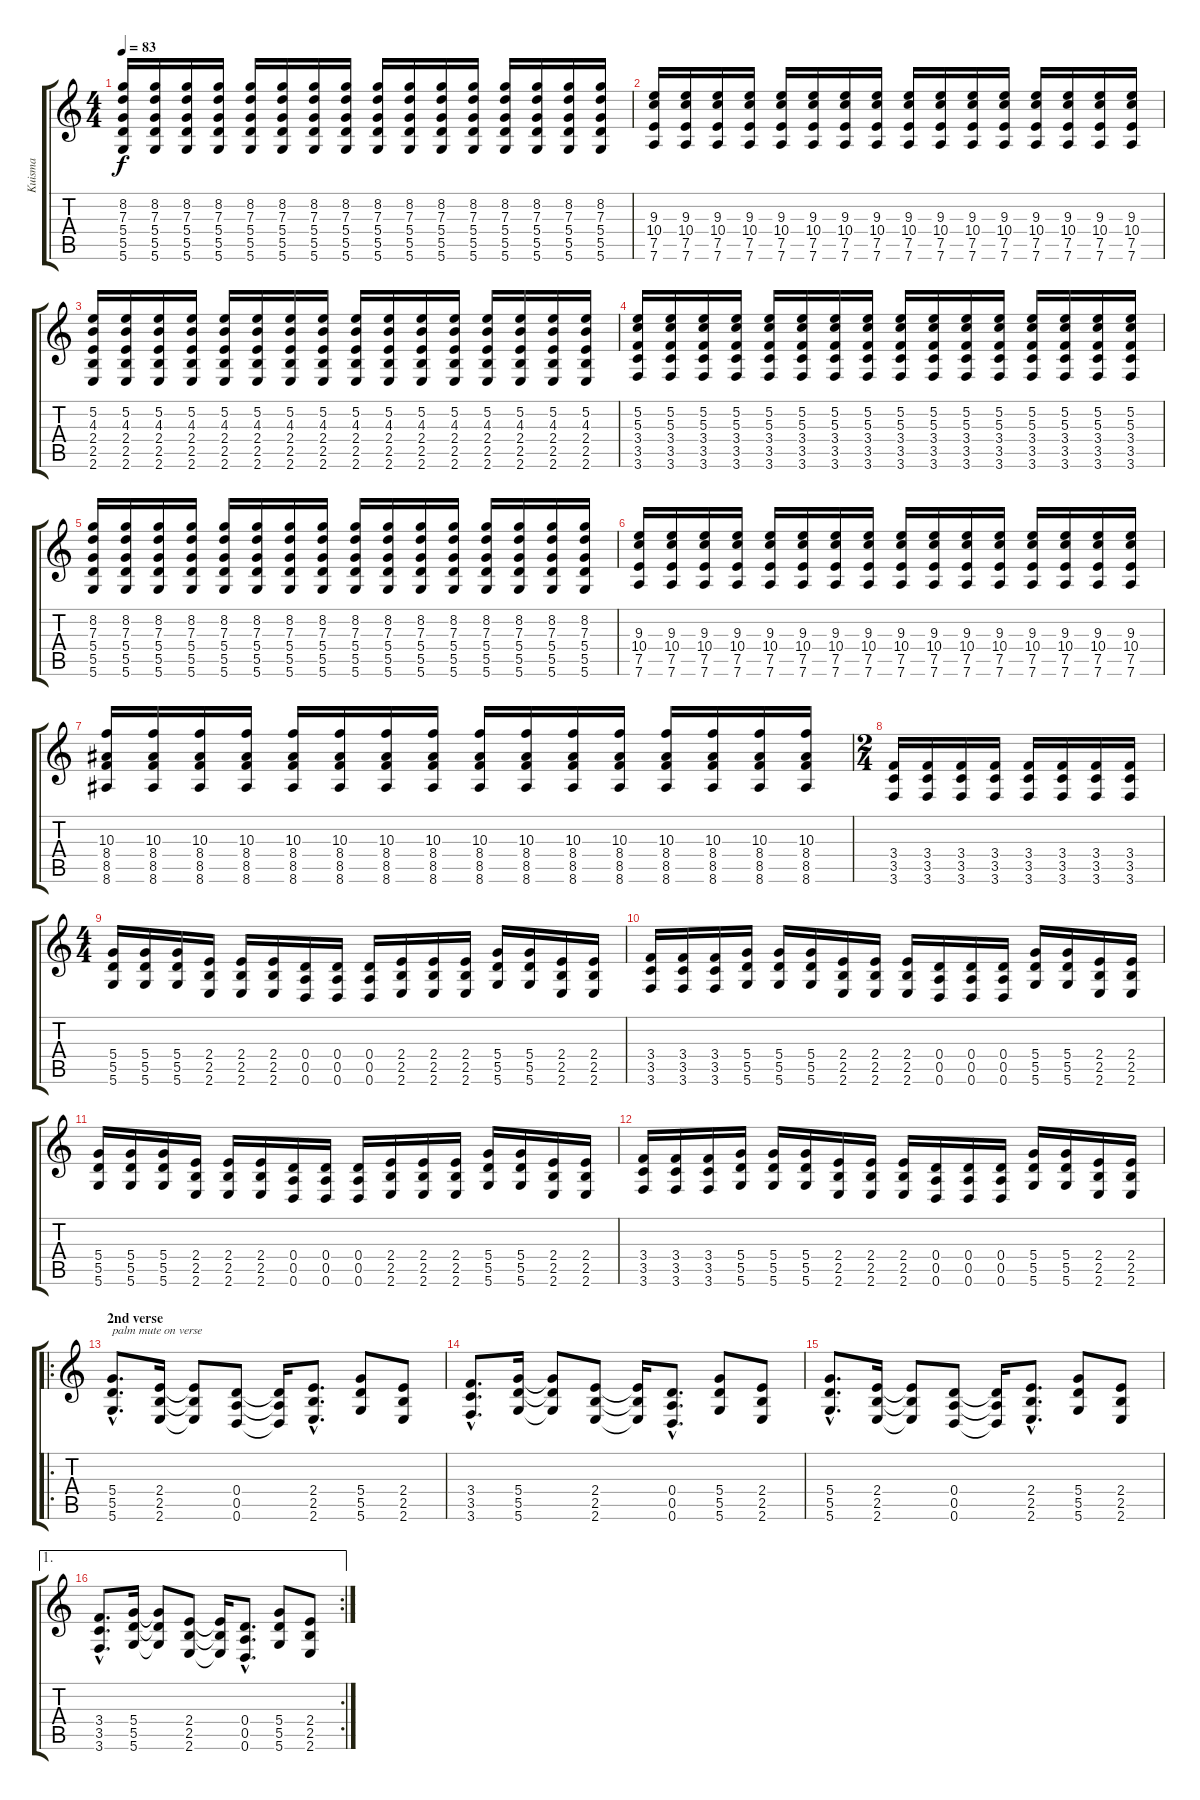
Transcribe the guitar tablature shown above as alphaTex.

\track ("Kuisma" "Kuisma") {instrument distortionguitar}
\staff {score tabs}
\tuning (E4 B3 G3 D3 A2 D2) {hide}
\ts (4 4)
\tempo 83
\clef g2
\ks c
(8.2 7.3 5.4 5.5 5.6).16{dy f} (8.2 7.3 5.4 5.5 5.6).16 (8.2 7.3 5.4 5.5 5.6).16 (8.2 7.3 5.4 5.5 5.6).16 (8.2 7.3 5.4 5.5 5.6).16 (8.2 7.3 5.4 5.5 5.6).16 (8.2 7.3 5.4 5.5 5.6).16 (8.2 7.3 5.4 5.5 5.6).16 (8.2 7.3 5.4 5.5 5.6).16 (8.2 7.3 5.4 5.5 5.6).16 (8.2 7.3 5.4 5.5 5.6).16 (8.2 7.3 5.4 5.5 5.6).16 (8.2 7.3 5.4 5.5 5.6).16 (8.2 7.3 5.4 5.5 5.6).16 (8.2 7.3 5.4 5.5 5.6).16 (8.2 7.3 5.4 5.5 5.6).16 |
(9.3 10.4 7.5 7.6).16 (9.3 10.4 7.5 7.6).16 (9.3 10.4 7.5 7.6).16 (9.3 10.4 7.5 7.6).16 (9.3 10.4 7.5 7.6).16 (9.3 10.4 7.5 7.6).16 (9.3 10.4 7.5 7.6).16 (9.3 10.4 7.5 7.6).16 (9.3 10.4 7.5 7.6).16 (9.3 10.4 7.5 7.6).16 (9.3 10.4 7.5 7.6).16 (9.3 10.4 7.5 7.6).16 (9.3 10.4 7.5 7.6).16 (9.3 10.4 7.5 7.6).16 (9.3 10.4 7.5 7.6).16 (9.3 10.4 7.5 7.6).16 |
(5.2 4.3 2.4 2.5 2.6).16 (5.2 4.3 2.4 2.5 2.6).16 (5.2 4.3 2.4 2.5 2.6).16 (5.2 4.3 2.4 2.5 2.6).16 (5.2 4.3 2.4 2.5 2.6).16 (5.2 4.3 2.4 2.5 2.6).16 (5.2 4.3 2.4 2.5 2.6).16 (5.2 4.3 2.4 2.5 2.6).16 (5.2 4.3 2.4 2.5 2.6).16 (5.2 4.3 2.4 2.5 2.6).16 (5.2 4.3 2.4 2.5 2.6).16 (5.2 4.3 2.4 2.5 2.6).16 (5.2 4.3 2.4 2.5 2.6).16 (5.2 4.3 2.4 2.5 2.6).16 (5.2 4.3 2.4 2.5 2.6).16 (5.2 4.3 2.4 2.5 2.6).16 |
(5.2 5.3 3.4 3.5 3.6).16 (5.2 5.3 3.4 3.5 3.6).16 (5.2 5.3 3.4 3.5 3.6).16 (5.2 5.3 3.4 3.5 3.6).16 (5.2 5.3 3.4 3.5 3.6).16 (5.2 5.3 3.4 3.5 3.6).16 (5.2 5.3 3.4 3.5 3.6).16 (5.2 5.3 3.4 3.5 3.6).16 (5.2 5.3 3.4 3.5 3.6).16 (5.2 5.3 3.4 3.5 3.6).16 (5.2 5.3 3.4 3.5 3.6).16 (5.2 5.3 3.4 3.5 3.6).16 (5.2 5.3 3.4 3.5 3.6).16 (5.2 5.3 3.4 3.5 3.6).16 (5.2 5.3 3.4 3.5 3.6).16 (5.2 5.3 3.4 3.5 3.6).16 |
(8.2 7.3 5.4 5.5 5.6).16 (8.2 7.3 5.4 5.5 5.6).16 (8.2 7.3 5.4 5.5 5.6).16 (8.2 7.3 5.4 5.5 5.6).16 (8.2 7.3 5.4 5.5 5.6).16 (8.2 7.3 5.4 5.5 5.6).16 (8.2 7.3 5.4 5.5 5.6).16 (8.2 7.3 5.4 5.5 5.6).16 (8.2 7.3 5.4 5.5 5.6).16 (8.2 7.3 5.4 5.5 5.6).16 (8.2 7.3 5.4 5.5 5.6).16 (8.2 7.3 5.4 5.5 5.6).16 (8.2 7.3 5.4 5.5 5.6).16 (8.2 7.3 5.4 5.5 5.6).16 (8.2 7.3 5.4 5.5 5.6).16 (8.2 7.3 5.4 5.5 5.6).16 |
(9.3 10.4 7.5 7.6).16 (9.3 10.4 7.5 7.6).16 (9.3 10.4 7.5 7.6).16 (9.3 10.4 7.5 7.6).16 (9.3 10.4 7.5 7.6).16 (9.3 10.4 7.5 7.6).16 (9.3 10.4 7.5 7.6).16 (9.3 10.4 7.5 7.6).16 (9.3 10.4 7.5 7.6).16 (9.3 10.4 7.5 7.6).16 (9.3 10.4 7.5 7.6).16 (9.3 10.4 7.5 7.6).16 (9.3 10.4 7.5 7.6).16 (9.3 10.4 7.5 7.6).16 (9.3 10.4 7.5 7.6).16 (9.3 10.4 7.5 7.6).16 |
(10.3 8.4 8.5 8.6).16 (10.3 8.4 8.5 8.6).16 (10.3 8.4 8.5 8.6).16 (10.3 8.4 8.5 8.6).16 (10.3 8.4 8.5 8.6).16 (10.3 8.4 8.5 8.6).16 (10.3 8.4 8.5 8.6).16 (10.3 8.4 8.5 8.6).16 (10.3 8.4 8.5 8.6).16 (10.3 8.4 8.5 8.6).16 (10.3 8.4 8.5 8.6).16 (10.3 8.4 8.5 8.6).16 (10.3 8.4 8.5 8.6).16 (10.3 8.4 8.5 8.6).16 (10.3 8.4 8.5 8.6).16 (10.3 8.4 8.5 8.6).16 |
\ts (2 4)
(3.4 3.5 3.6).16 (3.4 3.5 3.6).16 (3.4 3.5 3.6).16 (3.4 3.5 3.6).16 (3.4 3.5 3.6).16 (3.4 3.5 3.6).16 (3.4 3.5 3.6).16 (3.4 3.5 3.6).16 |
\ts (4 4)
(5.4 5.5 5.6).16 (5.4 5.5 5.6).16 (5.4 5.5 5.6).16 (2.4 2.5 2.6).16 (2.4 2.5 2.6).16 (2.4 2.5 2.6).16 (0.4 0.5 0.6).16 (0.4 0.5 0.6).16 (0.4 0.5 0.6).16 (2.4 2.5 2.6).16 (2.4 2.5 2.6).16 (2.4 2.5 2.6).16 (5.4 5.5 5.6).16 (5.4 5.5 5.6).16 (2.4 2.5 2.6).16 (2.4 2.5 2.6).16 |
(3.4 3.5 3.6).16 (3.4 3.5 3.6).16 (3.4 3.5 3.6).16 (5.4 5.5 5.6).16 (5.4 5.5 5.6).16 (5.4 5.5 5.6).16 (2.4 2.5 2.6).16 (2.4 2.5 2.6).16 (2.4 2.5 2.6).16 (0.4 0.5 0.6).16 (0.4 0.5 0.6).16 (0.4 0.5 0.6).16 (5.4 5.5 5.6).16 (5.4 5.5 5.6).16 (2.4 2.5 2.6).16 (2.4 2.5 2.6).16 |
(5.4 5.5 5.6).16 (5.4 5.5 5.6).16 (5.4 5.5 5.6).16 (2.4 2.5 2.6).16 (2.4 2.5 2.6).16 (2.4 2.5 2.6).16 (0.4 0.5 0.6).16 (0.4 0.5 0.6).16 (0.4 0.5 0.6).16 (2.4 2.5 2.6).16 (2.4 2.5 2.6).16 (2.4 2.5 2.6).16 (5.4 5.5 5.6).16 (5.4 5.5 5.6).16 (2.4 2.5 2.6).16 (2.4 2.5 2.6).16 |
(3.4 3.5 3.6).16 (3.4 3.5 3.6).16 (3.4 3.5 3.6).16 (5.4 5.5 5.6).16 (5.4 5.5 5.6).16 (5.4 5.5 5.6).16 (2.4 2.5 2.6).16 (2.4 2.5 2.6).16 (2.4 2.5 2.6).16 (0.4 0.5 0.6).16 (0.4 0.5 0.6).16 (0.4 0.5 0.6).16 (5.4 5.5 5.6).16 (5.4 5.5 5.6).16 (2.4 2.5 2.6).16 (2.4 2.5 2.6).16 |
\ro
\section ("" "2nd verse")
(5.4{hac} 5.5{hac} 5.6{hac}).8{d txt "palm mute on verse"} (2.4 2.5 2.6).16 (2.4{t} 2.5{t} 2.6{t}).8 (0.4 0.5 0.6).8 (0.4{t} 0.5{t} 0.6{t}).16 (2.4{hac} 2.5{hac} 2.6{hac}).8{d} (5.4 5.5 5.6).8 (2.4 2.5 2.6).8 |
(3.4{hac} 3.5{hac} 3.6{hac}).8{d} (5.4 5.5 5.6).16 (5.4{t} 5.5{t} 5.6{t}).8 (2.4 2.5 2.6).8 (2.4{t} 2.5{t} 2.6{t}).16 (0.4{hac} 0.5{hac} 0.6{hac}).8{d} (5.4 5.5 5.6).8 (2.4 2.5 2.6).8 |
(5.4{hac} 5.5{hac} 5.6{hac}).8{d} (2.4 2.5 2.6).16 (2.4{t} 2.5{t} 2.6{t}).8 (0.4 0.5 0.6).8 (0.4{t} 0.5{t} 0.6{t}).16 (2.4{hac} 2.5{hac} 2.6{hac}).8{d} (5.4 5.5 5.6).8 (2.4 2.5 2.6).8 |
\ae 1
\rc 2
(3.4{hac} 3.5{hac} 3.6{hac}).8{d} (5.4 5.5 5.6).16 (5.4{t} 5.5{t} 5.6{t}).8 (2.4 2.5 2.6).8 (2.4{t} 2.5{t} 2.6{t}).16 (0.4{hac} 0.5{hac} 0.6{hac}).8{d} (5.4 5.5 5.6).8 (2.4 2.5 2.6).8
